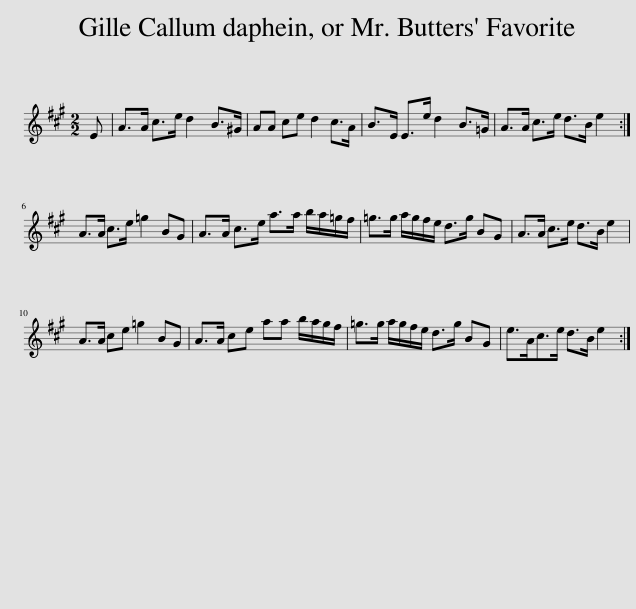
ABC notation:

X:1
L:1/8
M:2/2
I:linebreak $
K:A
V:1 treble
V:1
 E | A>A c>e d2 B>^G | AA ce d2 c>A | B>E E>e d2 B>=G | A>A c>e d>B e2 :|$ %5
 A>A c>e =g2 BG | A>A c>e a>a b/a/=g/f/ | =g>g a/g/f/e/ d>g BG | A>A c>e d>B e2 |$ A>A ce =g2 BG | %10
 A>A ce aa b/a/g/f/ | =g>g a/g/f/e/ d>g BG | e>Ac>e d>B e2 :| %13
